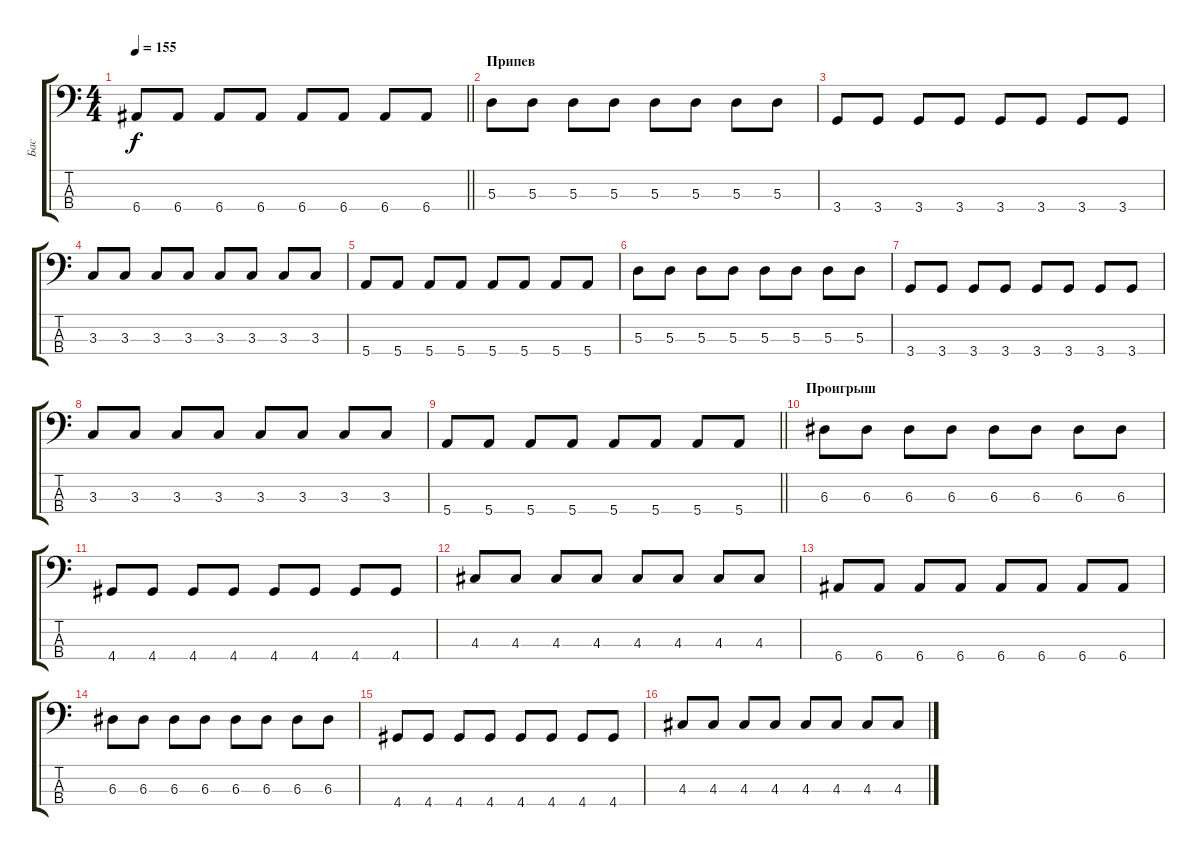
\track ("Бас" "Бас") {instrument electricbassfinger}
\staff {score tabs}
\tuning (G2 D2 A1 E1) {hide}
\ts (4 4)
\tempo 155
\clef f4
\barLineRight lightlight
\ks c
6.4.8{dy f} 6.4.8 6.4.8 6.4.8 6.4.8 6.4.8 6.4.8 6.4.8 |
\section ("" "Припев")
5.3.8 5.3.8 5.3.8 5.3.8 5.3.8 5.3.8 5.3.8 5.3.8 |
3.4.8 3.4.8 3.4.8 3.4.8 3.4.8 3.4.8 3.4.8 3.4.8 |
3.3.8 3.3.8 3.3.8 3.3.8 3.3.8 3.3.8 3.3.8 3.3.8 |
5.4.8 5.4.8 5.4.8 5.4.8 5.4.8 5.4.8 5.4.8 5.4.8 |
5.3.8 5.3.8 5.3.8 5.3.8 5.3.8 5.3.8 5.3.8 5.3.8 |
3.4.8 3.4.8 3.4.8 3.4.8 3.4.8 3.4.8 3.4.8 3.4.8 |
3.3.8 3.3.8 3.3.8 3.3.8 3.3.8 3.3.8 3.3.8 3.3.8 |
\barLineRight lightlight
5.4.8 5.4.8 5.4.8 5.4.8 5.4.8 5.4.8 5.4.8 5.4.8 |
\section ("" "Проигрыш")
6.3.8 6.3.8 6.3.8 6.3.8 6.3.8 6.3.8 6.3.8 6.3.8 |
4.4.8 4.4.8 4.4.8 4.4.8 4.4.8 4.4.8 4.4.8 4.4.8 |
4.3.8 4.3.8 4.3.8 4.3.8 4.3.8 4.3.8 4.3.8 4.3.8 |
6.4.8 6.4.8 6.4.8 6.4.8 6.4.8 6.4.8 6.4.8 6.4.8 |
6.3.8 6.3.8 6.3.8 6.3.8 6.3.8 6.3.8 6.3.8 6.3.8 |
4.4.8 4.4.8 4.4.8 4.4.8 4.4.8 4.4.8 4.4.8 4.4.8 |
4.3.8 4.3.8 4.3.8 4.3.8 4.3.8 4.3.8 4.3.8 4.3.8
